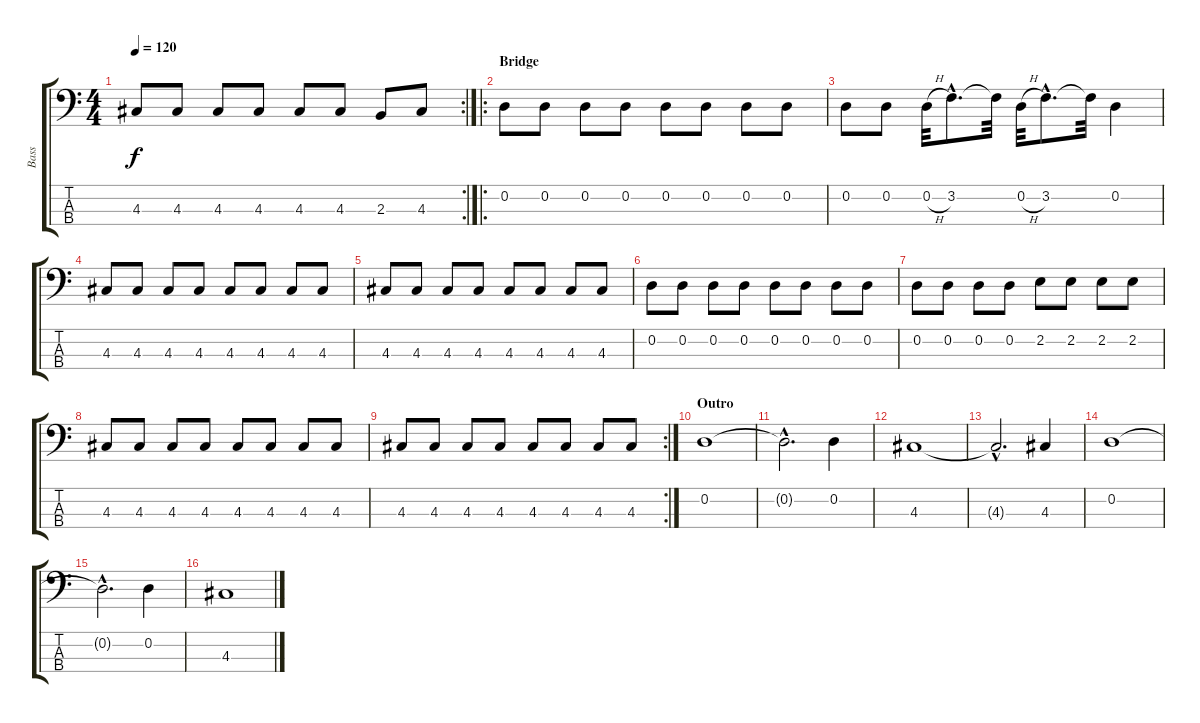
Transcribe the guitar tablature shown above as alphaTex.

\track ("Bass" "Bass") {instrument electricbassfinger}
\staff {score tabs}
\tuning (G2 D2 A1 E1) {hide}
\rc 2
\ts (4 4)
\tempo 120
\clef f4
\ks c
4.3.8{dy f} 4.3.8 4.3.8 4.3.8 4.3.8 4.3.8 2.3.8 4.3.8 |
\ro
\section ("" "Bridge")
0.2.8 0.2.8 0.2.8 0.2.8 0.2.8 0.2.8 0.2.8 0.2.8 |
0.2.8 0.2.8 0.2{h}.32 3.2{hac}.8{d} 3.2{t}.32 0.2{h}.32 3.2{hac}.8{d} 3.2{t}.32 0.2.4 |
4.3.8 4.3.8 4.3.8 4.3.8 4.3.8 4.3.8 4.3.8 4.3.8 |
4.3.8 4.3.8 4.3.8 4.3.8 4.3.8 4.3.8 4.3.8 4.3.8 |
0.2.8 0.2.8 0.2.8 0.2.8 0.2.8 0.2.8 0.2.8 0.2.8 |
0.2.8 0.2.8 0.2.8 0.2.8 2.2.8 2.2.8 2.2.8 2.2.8 |
4.3.8 4.3.8 4.3.8 4.3.8 4.3.8 4.3.8 4.3.8 4.3.8 |
\rc 2
4.3.8 4.3.8 4.3.8 4.3.8 4.3.8 4.3.8 4.3.8 4.3.8 |
\section ("" "Outro")
0.2.1 |
0.2{hac t}.2{d} 0.2.4 |
4.3.1 |
4.3{hac t}.2{d} 4.3.4 |
0.2.1 |
0.2{hac t}.2{d} 0.2.4 |
4.3.1
